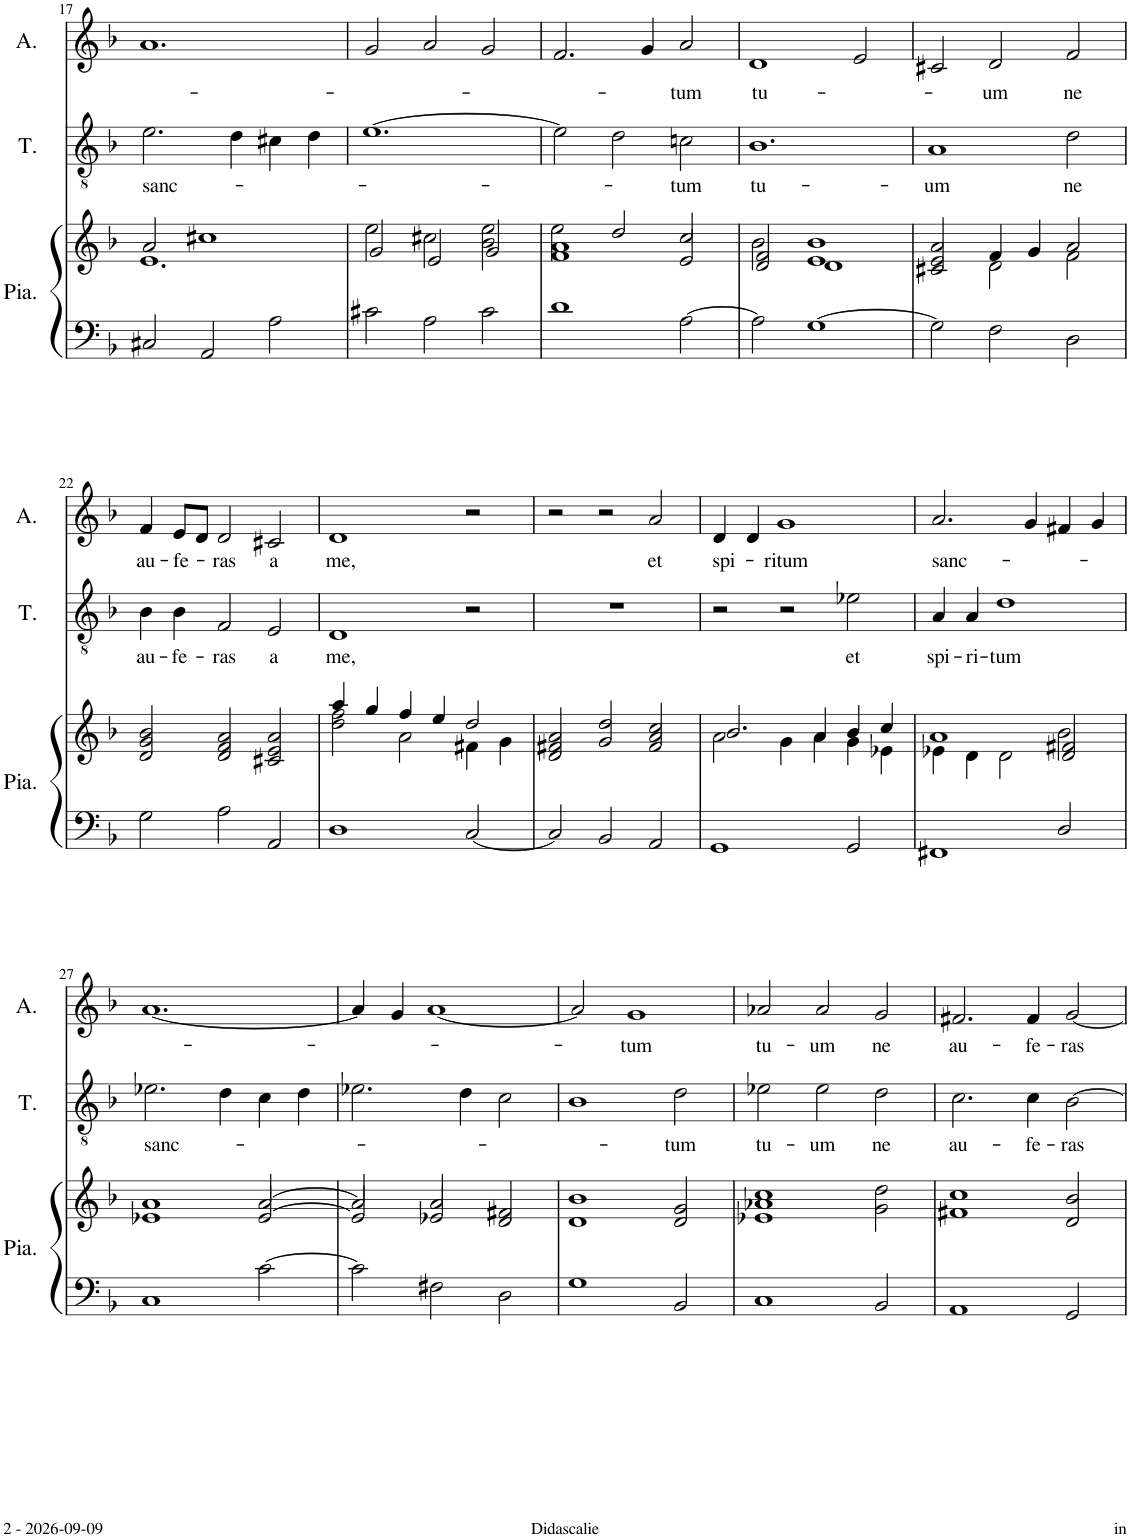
**kern	**kern	**kern	**text	**kern	**text
*part3	*part3	*part2	*part2	*part1	*part1
*staff4	*staff3	*staff2	*staff2	*staff1	*staff1
*I"Piano	*	*I"Ténor	*	*I"Alto	*
*I'Pia.	*	*I'T.	*	*I'A.	*
!!LO:PB:g=z
*clefF4	*clefG2	*clefGv2	*	*clefG2	*
*k[b-]	*k[b-]	*k[b-]	*	*k[b-]	*
*M3/2	*M3/2	*M3/2	*	*M3/2	*
=17	=17	=17	=17	=17	=17
*	*^	*	*	*	*
!	!	!	!	!LO:LY:b	!	!
2C#X/	2a/	1.e	2.e\	sanc-	1.a	.
2AA/	1cc#X	.	.	.	.	.
.	.	.	4d\	.	.	.
2A\	.	.	4c#X\	.	.	.
.	.	.	4d\	.	.	.
=18	=18	=18	=18	=18	=18	=18
2c#X\	2ee\	2g/	[1.e	.	2g/	.
2A\	2cc#X\	2e/	.	.	2a/	.
2c#\	2b-\ 2ee\	2g/	.	.	2g/	.
=19	=19	=19	=19	=19	=19	=19
1d	2ee\	1f 1a	2e\]	.	2.f/	.
.	2dd/	.	2d\	.	.	.
.	.	.	.	.	4g/	.
!	!	!	!	!LO:LY:b	!	!LO:LY:b
[2A\	2cc/	2e/	2cn\	-tum	2a/	-tum
=20	=20	=20	=20	=20	=20	=20
*	*	*^	*	*	*	*
!	!	!	!	!	!LO:LY:b	!	!LO:LY:b
2A\]	2f/	2b-\	2d/	1.B-	tu-	1d	tu-
[1G	1b-	1d	1e	.	.	.	.
.	.	.	.	.	.	2e/	.
*	*	*v	*v	*	*	*	*
=21	=21	=21	=21	=21	=21	=21
!	!	!	!	!LO:LY:b	!	!
2G\]	2c#X/ 2e/ 2a/	2ryy	1A	-um	2c#X/	.
!	!	!	!	!	!	!LO:LY:b
2F\	4f/	2d\	.	.	2d/	-um
.	4g/	.	.	.	.	.
!	!	!	!	!LO:LY:b	!	!LO:LY:b
2D\	2a/	2f\	2d\	ne	2f/	ne
!!LO:LB:g=z
=22	=22	=22	=22	=22	=22	=22
!	!	!	!	!LO:LY:b	!	!LO:LY:b
*	*v	*v	*	*	*	*
2G\	2d/ 2g/ 2b-/	4B-\	au-	4f/	au-
!	!	!	!LO:LY:b	!	!LO:LY:b
.	.	4B-\	-fe-	8e/L	-fe-
.	.	.	.	8d/J	.
!	!	!	!LO:LY:b	!	!LO:LY:b
2A\	2d/ 2f/ 2a/	2F/	-ras	2d/	-ras
!	!	!	!LO:LY:b	!	!LO:LY:b
2AA/	2c#X/ 2e/ 2a/	2E/	a	2c#X/	a
=23	=23	=23	=23	=23	=23
*	*^	*	*	*	*
!	!	!	!	!LO:LY:b	!	!LO:LY:b
1D	4aa/	2dd\ 2ff\	1D	me,	1d	me,
.	4gg/	.	.	.	.	.
.	4ff/	2a\	.	.	.	.
.	4ee/	.	.	.	.	.
[2C/	2dd/	4f#X\	2r	.	2r	.
.	.	4g\	.	.	.	.
*	*v	*v	*	*	*	*
=24	=24	=24	=24	=24	=24
2C/]	2d/ 2f#X/ 2a/	1.r	.	2r	.
2BB-/	2g/ 2dd/	.	.	2r	.
!	!	!	!	!	!LO:LY:b
2AA/	2f#/ 2a/ 2cc/	.	.	2a/	et
=25	=25	=25	=25	=25	=25
*	*^	*	*	*	*
!	!	!	!	!	!	!LO:LY:b
1GG	2.b-/	2a\	2r	.	4d/	spi-
.	.	.	.	.	4d/	.
!	!	!	!	!	!	!LO:LY:b
.	.	4g\	2r	.	1g	-ritum
.	4a/	4a\	.	.	.	.
!	!	!	!	!LO:LY:b	!	!
2GG/	4b-/	4g\	2e-X\	et	.	.
.	4cc/	4e-X\	.	.	.	.
=26	=26	=26	=26	=26	=26	=26
*	*	*^	*	*	*	*
!	!	!	!	!	!LO:LY:b	!	!LO:LY:b
1FF#X	1a	4e-X\	1ryy	4A/	spi-	2.a/	sanc-
!	!	!	!	!	!LO:LY:b	!	!
.	.	4d\	.	4A/	ri-	.	.
!	!	!	!	!	!LO:LY:b	!	!
.	.	2d\	.	1d	-tum	.	.
.	.	.	.	.	.	4g/	.
2D/	2f#X/	2b-\	2d/	.	.	4f#X/	.
.	.	.	.	.	.	4g/	.
*	*	*v	*v	*	*	*	*
!!LO:LB:g=z
=27	=27	=27	=27	=27	=27	=27
!	!	!	!	!LO:LY:b	!	!
1C	1a	1e-X	2.e-X\	sanc-	[1.a	.
.	.	.	4d\	.	.	.
[2c\	[2a/	[2e-/	4c\	.	.	.
.	.	.	4d\	.	.	.
=28	=28	=28	=28	=28	=28	=28
2c\]	2a/]	2e-/]	2.e-X\	.	4a/]	.
.	.	.	.	.	4g/	.
2F#X\	2a/	2e-X/	.	.	[1a	.
.	.	.	4d\	.	.	.
2D\	2d/ 2f#X/	2ryy	2c\	.	.	.
*	*v	*v	*	*	*	*
=29	=29	=29	=29	=29	=29
1G	1d 1b-	1B-	.	2a/]	.
!	!	!	!	!	!LO:LY:b
.	.	.	.	1g	-tum
!	!	!	!LO:LY:b	!	!
2BB-/	2d/ 2g/	2d\	-tum	.	.
=30	=30	=30	=30	=30	=30
!	!	!	!LO:LY:b	!	!LO:LY:b
1C	1e-X 1a-X 1cc	2e-X\	tu-	2a-X/	tu-
!	!	!	!LO:LY:b	!	!LO:LY:b
.	.	2e-\	-um	2a-/	-um
!	!	!	!LO:LY:b	!	!LO:LY:b
2BB-/	2g\ 2dd\	2d\	ne	2g/	ne
=31	=31	=31	=31	=31	=31
!	!	!	!LO:LY:b	!	!LO:LY:b
1AA	1f#X 1cc	2.c\	au-	2.f#X/	au-
!	!	!	!LO:LY:b	!	!LO:LY:b
.	.	4c\	-fe-	4f#/	-fe-
!	!	!	!LO:LY:b	!	!LO:LY:b
2GG/	2d/ 2b-/	[2B-\	-ras	[2g/	-ras
=	=	=	=	=	=
*-	*-	*-	*-	*-	*-
